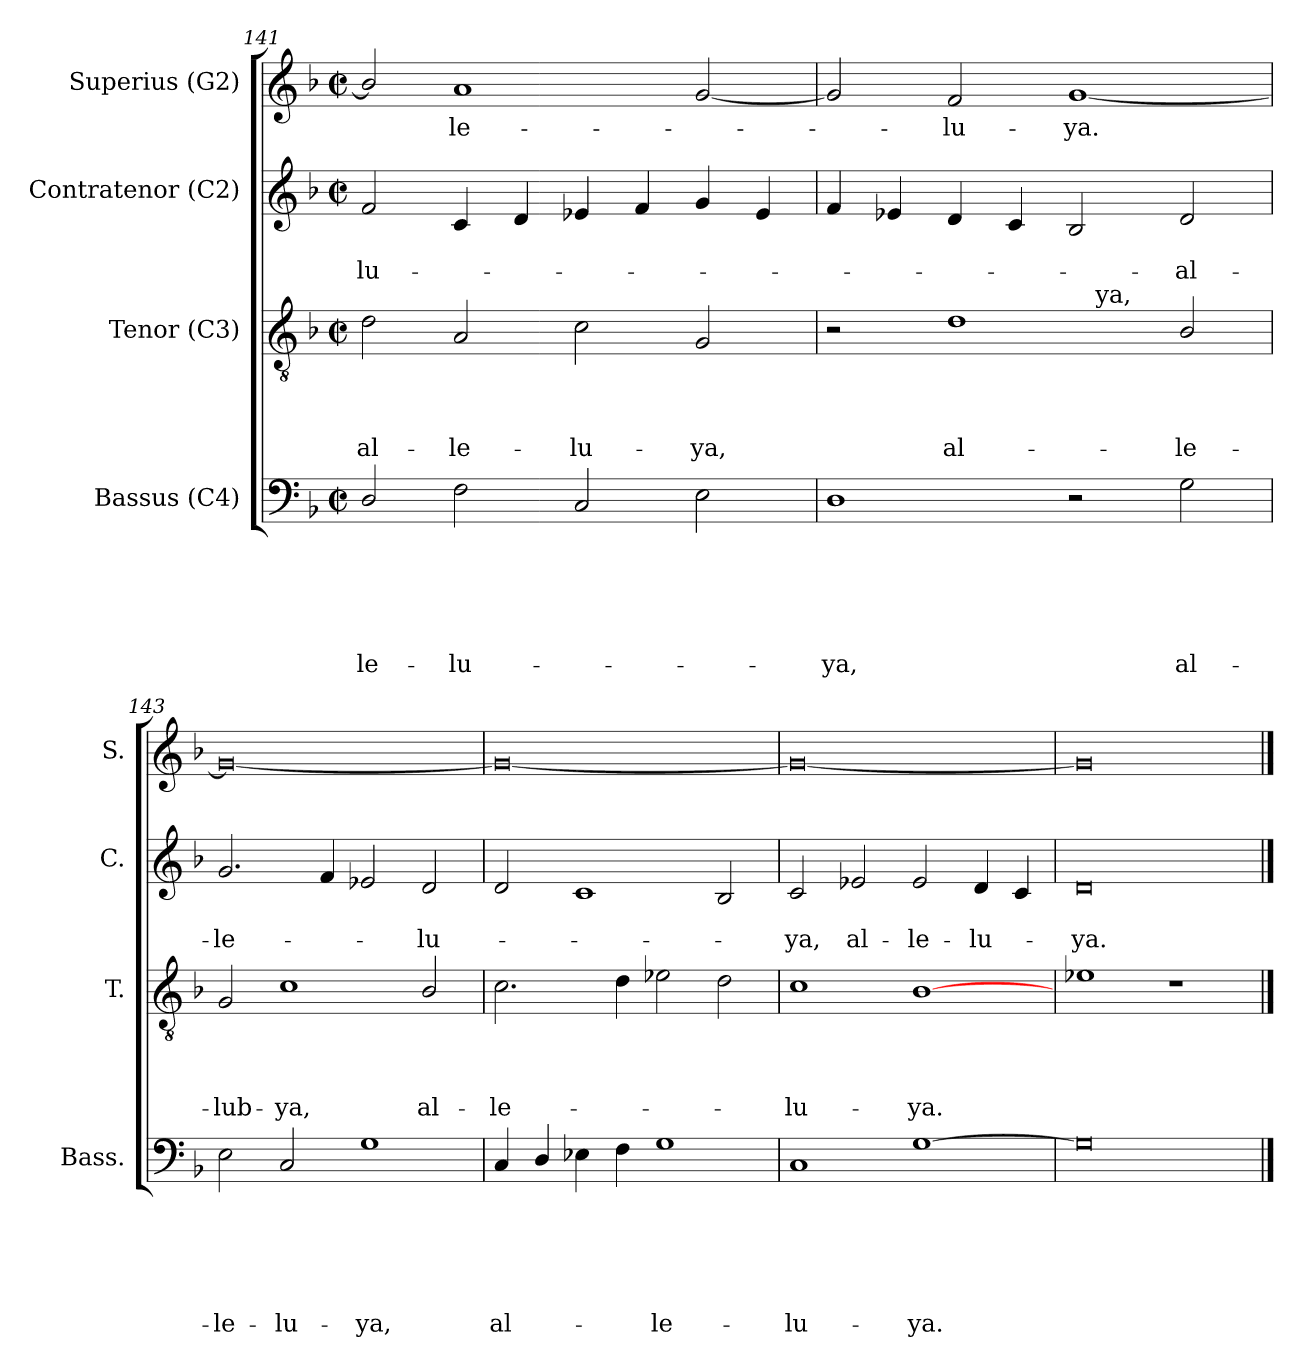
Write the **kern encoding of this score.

**kern	**text	**text	**text	**text	**text	**text	**kern	**text	**text	**text	**text	**kern	**text	**text	**kern	**text
*part4	*part4	*part4	*part4	*part4	*part4	*part4	*part3	*part3	*part3	*part3	*part3	*part2	*part2	*part2	*part1	*part1
*staff4	*staff4	*staff4	*staff4	*staff4	*staff4	*staff4	*staff3	*staff3	*staff3	*staff3	*staff3	*staff2	*staff2	*staff2	*staff1	*staff1
*I"Bassus (C4)	*	*	*	*	*	*	*I"Tenor (C3)	*	*	*	*	*I"Contratenor (C2)	*	*	*I"Superius (G2)	*
*I'Bass.	*	*	*	*	*	*	*I'T.	*	*	*	*	*I'C.	*	*	*I'S.	*
!!LO:LB:g=z
*clefF4	*	*	*	*	*	*	*clefGv2	*	*	*	*	*clefG2	*	*	*clefG2	*
*k[b-]	*	*	*	*	*	*	*k[b-]	*	*	*	*	*k[b-]	*	*	*k[b-]	*
*F:	*	*	*	*	*	*	*F:	*	*	*	*	*F:	*	*	*F:	*
*M2/2	*	*	*	*	*	*	*M2/2	*	*	*	*	*M2/2	*	*	*M2/2	*
*met(c|)	*	*	*	*	*	*	*met(c|)	*	*	*	*	*met(c|)	*	*	*met(c|)	*
=141	=141	=141	=141	=141	=141	=141	=141	=141	=141	=141	=141	=141	=141	=141	=141	=141
!	!	!	!	!	!	!LO:LY:b	!	!	!	!	!LO:LY:b	!	!	!LO:LY:b	!	!
2D/	.	.	.	.	.	-le-	2d\	.	.	.	al-	2f/	.	-lu-	2b-/]	.
!	!	!	!	!	!	!LO:LY:b	!	!	!	!	!LO:LY:b	!	!	!	!	!LO:LY:b
2F\	.	.	.	.	.	-lu-	2A/	.	.	.	-le-	4c/	.	.	1a	-le-
.	.	.	.	.	.	.	.	.	.	.	.	4d/	.	.	.	.
!	!	!	!	!	!	!	!	!	!	!	!LO:LY:b	!	!	!	!	!
2C/	.	.	.	.	.	.	2c\	.	.	.	-lu-	4e-/	.	.	.	.
.	.	.	.	.	.	.	.	.	.	.	.	4f/	.	.	.	.
!	!	!	!	!	!	!	!	!	!	!	!LO:LY:b	!	!	!	!	!
2E\	.	.	.	.	.	.	2G/	.	.	.	-ya,	4g/	.	.	[<2g/	.
.	.	.	.	.	.	.	.	.	.	.	.	4e-/	.	.	.	.
=142	=142	=142	=142	=142	=142	=142	=142	=142	=142	=142	=142	=142	=142	=142	=142	=142
!	!	!	!	!	!	!LO:LY:b	!	!	!	!	!	!	!	!	!	!
*	*	*	*	*	*	*	*^	*	*	*	*	*	*	*	*	*
1D	.	.	.	.	.	-ya,	2r	1ryy	.	.	.	.	4f/	.	.	2g/]	.
.	.	.	.	.	.	.	.	.	.	.	.	.	4e-/	.	.	.	.
!	!	!	!	!	!	!	!	!	!	!	!	!LO:LY:b	!	!	!	!	!LO:LY:b
.	.	.	.	.	.	.	1d	.	.	.	.	al-	4d/	.	.	2f/	-lu-
.	.	.	.	.	.	.	.	.	.	.	.	.	4c/	.	.	.	.
!	!	!	!	!	!	!	!	!	!	!	!	!	!	!	!	!	!LO:LY:b
2r	.	.	.	.	.	.	.	16ryy	.	.	.	.	2B-/	.	.	[<1g	-ya.
!	!	!	!	!	!	!	!	!LO:TX:a:t=ya,	!	!	!	!	!	!	!	!	!
.	.	.	.	.	.	.	.	2...ryy	.	.	.	.	.	.	.	.	.
!	!	!	!	!	!	!LO:LY:b	!	!	!	!	!	!LO:LY:b	!	!	!LO:LY:b	!	!
2G\	.	.	.	.	.	al-	2B-/	.	.	.	.	-le-	2d/	.	-al-	.	.
=143	=143	=143	=143	=143	=143	=143	=143	=143	=143	=143	=143	=143	=143	=143	=143	=143	=143
!	!	!	!	!	!	!LO:LY:b	!	!	!	!	!	!LO:LY:b	!	!	!LO:LY:b	!	!
*	*	*	*	*	*	*	*v	*v	*	*	*	*	*	*	*	*	*
2E\	.	.	.	.	.	-le-	2G/	.	.	.	-lub-	2.g/	.	-le-	0g_	.
!	!	!	!	!	!	!LO:LY:b	!	!	!	!	!LO:LY:b	!	!	!	!	!
2C/	.	.	.	.	.	-lu-	1c	.	.	.	-ya,	.	.	.	.	.
.	.	.	.	.	.	.	.	.	.	.	.	4f/	.	.	.	.
!	!	!	!	!	!	!LO:LY:b	!	!	!	!	!	!	!	!	!	!
1G	.	.	.	.	.	-ya,	.	.	.	.	.	2e-/	.	.	.	.
!	!	!	!	!	!	!	!	!	!	!	!LO:LY:b	!	!	!LO:LY:b	!	!
.	.	.	.	.	.	.	2B-/	.	.	.	al-	2d/	.	-lu-	.	.
!!LO:PB:g=z
=144	=144	=144	=144	=144	=144	=144	=144	=144	=144	=144	=144	=144	=144	=144	=144	=144
!	!	!	!	!	!	!LO:LY:b	!	!	!	!	!LO:LY:b	!	!	!	!	!
4C/	.	.	.	.	.	al-	2.c\	.	.	.	-le-	2d/	.	.	0g_	.
4D/	.	.	.	.	.	.	.	.	.	.	.	.	.	.	.	.
4E-\	.	.	.	.	.	.	.	.	.	.	.	1c	.	.	.	.
4F\	.	.	.	.	.	.	4d\	.	.	.	.	.	.	.	.	.
!	!	!	!	!	!	!LO:LY:b	!	!	!	!	!	!	!	!	!	!
1G	.	.	.	.	.	-le-	2e-\	.	.	.	.	.	.	.	.	.
.	.	.	.	.	.	.	2d\	.	.	.	.	2B-/	.	.	.	.
=145	=145	=145	=145	=145	=145	=145	=145	=145	=145	=145	=145	=145	=145	=145	=145	=145
!	!	!	!	!	!	!LO:LY:b	!	!	!	!	!LO:LY:b	!	!	!LO:LY:b	!	!
1C	.	.	.	.	.	-lu-	1c	.	.	.	-lu-	2c/	.	-ya,	0g_	.
!	!	!	!	!	!	!	!	!	!	!	!	!	!	!LO:LY:b	!	!
.	.	.	.	.	.	.	.	.	.	.	.	2e-/	.	al-	.	.
!	!	!	!	!	!	!LO:LY:b	!	!	!	!	!LO:LY:b	!	!	!LO:LY:b	!	!
[>1G	.	.	.	.	.	-ya.	[<1B-	.	.	.	-ya.	2e-/	.	-le-	.	.
!	!	!	!	!	!	!	!	!	!	!	!	!	!	!LO:LY:b	!	!
.	.	.	.	.	.	.	.	.	.	.	.	4d/	.	-lu-	.	.
.	.	.	.	.	.	.	.	.	.	.	.	4c/	.	.	.	.
=146	=146	=146	=146	=146	=146	=146	=146	=146	=146	=146	=146	=146	=146	=146	=146	=146
!	!	!	!	!	!	!	!	!	!	!	!	!	!	!LO:LY:b	!	!
0G]	.	.	.	.	.	.	1e-	.	.	.	.	0d	.	-ya.	0g]	.
.	.	.	.	.	.	.	1r	.	.	.	.	.	.	.	.	.
==	==	==	==	==	==	==	==	==	==	==	==	==	==	==	==	==
*-	*-	*-	*-	*-	*-	*-	*-	*-	*-	*-	*-	*-	*-	*-	*-	*-
